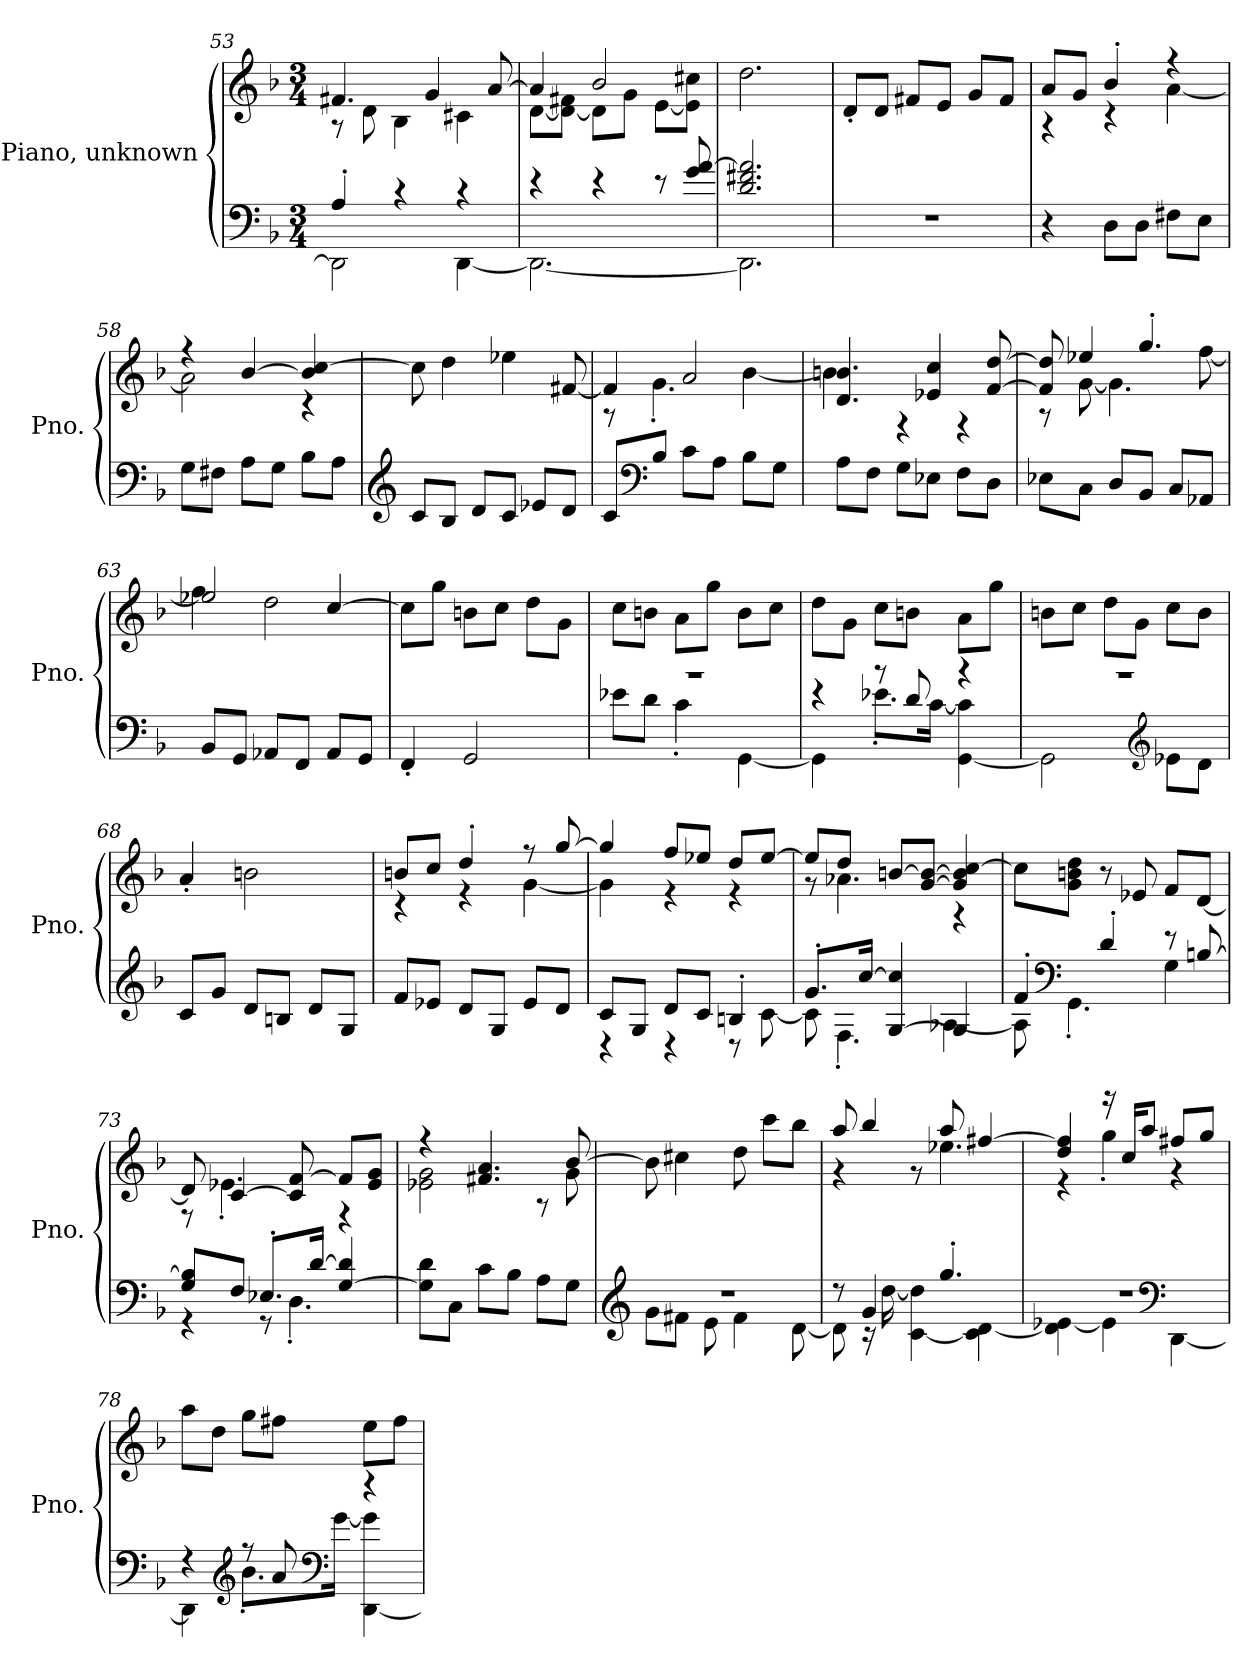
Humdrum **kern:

**kern	**kern
*part1	*part1
*staff2	*staff1
*I"Piano, unknown	*
*I'Pno.	*
*clefF4	*clefG2
*k[b-]	*k[b-]
*M3/4	*M3/4
=53	=53
*^	*^
4A'/	2DD\]	4.f#X/	8r
.	.	.	8d\
4r	.	.	4B-\
.	.	4g/	.
4r	[4DD\	.	4c#X\
.	.	[8a/	.
!!LO:LB:g=z	!!
=54	=54	=54	=54
4r	2.DD\_	4a/]	[8d\L
.	.	.	8d\_ 8f#X\J
4r	.	2b-/	8d\L]
.	.	.	8g\J
8r	.	.	[8e\L
8g/ [8a/	.	.	8e\] 8cc#X\J
*	*	*v	*v
=55	=55	=55
2.d/ 2.f#X/ 2.a/]	2.DD\]	2.dd\
*v	*v	*
=56	=56
2.r	8d'/L
.	8d/J
.	8f#X/L
.	8e/J
.	8g/L
.	8f#/J
=57	=57
*	*^
4r	8a/L	4r
.	8g/J	.
8D\L	4b-'/	4r
8D\J	.	.
8F#X\L	4r	[4a\
8E\J	.	.
=58	=58	=58
8G\L	4r	2a\]
8F#X\J	.	.
8A\L	[4b-/	.
8G\J	.	.
8B-\L	4b-/] [4cc/	4r
8A\J	.	.
*	*v	*v
!!LO:PB:g=z
=59	=59
*clefG2	*
8c/L	8cc\]
8B-/J	4dd\
8d/L	.
8c/J	4ee-X\
8e-X/L	.
8d/J	[8f#X/
=60	=60
*	*^
8c/L	4f#/]	8r
*clefF4	*	*
8B-/J	.	4.g'\
8c\L	2a/	.
8A\J	.	.
8B-\L	.	[4b-\
8G\J	.	.
=61	=61	=61
8A\L	4.d/ 4.bn/	4b-\]
8F\J	.	.
8G\L	.	4r
8E-X\J	4e-X/ 4cc/	.
8F\L	.	4r
8D\J	[8f/ [8dd/	.
=62	=62	=62
8E-X\L	8f/] 8dd/]	8r
8C\J	4ee-X/	[8g\
8D/L	.	4.g\]
8BB-/J	4.gg'/	.
8C/L	.	.
8AA-X/J	.	[8ff\
=63	=63	=63
8BB-/L	2ee-X/	4ff\]
8GG/J	.	.
8AA-X/L	.	2dd\
8FF/J	.	.
8AA-/L	[4cc/	.
8GG/J	.	.
*	*v	*v
!!LO:LB:g=z
=64	=64
4FF'/	8cc\L]
.	8gg\J
2GG/	8bn\L
.	8cc\J
.	8dd\L
.	8g\J
=65	=65
*^	*
2.r	8e-X\L	8cc\L
.	8d\J	8bn\J
.	4c'\	8a\L
.	.	8gg\J
.	[4GG\	8b\L
.	.	8cc\J
=66	=66	=66
4r	4GG\]	8dd\L
.	.	8g\J
8r	8.e-X'\L	8cc\L
8d/	.	8bn\J
.	[16c\Jk	.
4r	[4GG\ 4c\]	8a\L
.	.	8gg\J
=67	=67	=67
2.r	2GG\]	8bn\L
.	.	8cc\J
.	.	8dd\L
.	.	8g\J
*clefG2	*	*
.	8e-X\L	8cc\L
.	8d\J	8b\J
*v	*v	*
=68	=68
8c/L	4a'/
8g/J	.
8d/L	2bn\
8Bn/J	.
8d/L	.
8G/J	.
!!LO:LB:g=z
=69	=69
*	*^
8f/L	8bn/L	4r
8e-X/J	8cc/J	.
8d/L	4dd'/	4r
8G/J	.	.
8e-/L	8r	[4g\
8d/J	[8gg/	.
=70	=70	=70
*^	*	*
8c/L	4r	4gg/]	4g\]
8G/J	.	.	.
8d/L	4r	8ff/L	4r
8c/J	.	8ee-X/J	.
4Bn'/	8r	8dd/L	4r
.	[8c\	[8ee-/J	.
=71	=71	=71	=71
8.g'/L	8c\]	8ee-/L]	8r
.	4.F'\	8dd/J	4.a-X\
[16cc/Jk	.	.	.
[4G/ 4cc/]	.	[8bn/L	.
.	.	[8g/ 8b/_J	.
4G/]	[4A-X\	4g/] 4b/] [4cc/	4r
*	*	*v	*v
=72	=72	=72
4f'/	8A-\]	8cc\L]
*clefF4	*	*
.	4.GG'\	8g\ 8bn\ 8dd\J
4d'/	.	8r
.	.	8e-X/
8r	4G\	8f/L
[8Bn/	.	[8d/J
!!LO:LB:g=z
=73	=73	=73
*	*	*^
8G/ 8B/]L	4r	8d/]	8r
8F/J	.	[4c/	4.e-X'\
8.E-X'/L	8r	.	.
.	4.D'\	8c/] [8f/	.
[16d/Jk	.	.	.
[4G/ 4d/]	.	8f/L]	4r
.	.	8e-/ 8g/J	.
*v	*v	*	*
=74	=74	=74
8G\] 8d\L	4r	2e-X\ 2g\
8C\J	.	.
8c\L	4.f#X/ 4.a/	.
8B-\J	.	.
8A\L	.	8r
8G\J	[8b-/	8g\
*	*v	*v
=75	=75
*clefG2	*
*^	*
2.r	8g\L	8b-\]
.	8f#X\J	4cc#X\
.	8e\	.
.	4f#\	8dd\
.	.	8ccc\L
.	[8d\	8bb-\J
=76	=76	=76
*	*	*^
8r	8d\]	8aa/	4r
4g/	16r	4bb-/	.
.	[16dd\	.	.
.	[4c\ 4dd\]	.	8r
4.gg'/	.	8aa/	4.ee-X\
.	4c\] [4d\	[4ff#X/	.
!!LO:LB:g=z	!!
=77	=77	=77	=77
2.r	4d\] [4e-X\	4dd/ 4ff#/]	4r
.	4e-\]	16r	4gg'\
.	.	16cc/KL	.
.	.	8aa/J	.
*clefF4	*	*	*
.	[4DD\	8ff#X/L	4r
.	.	8gg/J	.
*	*	*v	*v
=78	=78	=78
4r	4DD\]	8aa\L
.	.	8dd\J
*clefG2	*	*
8r	8.b-'\L	8gg\L
8a/	.	8ff#X\J
*clefF4	*	*
.	[16g\Jk	.
4r	[4DD\ 4g\]	8ee\L
.	.	8ff#\J
*v	*v	*
=	=
*-	*-
